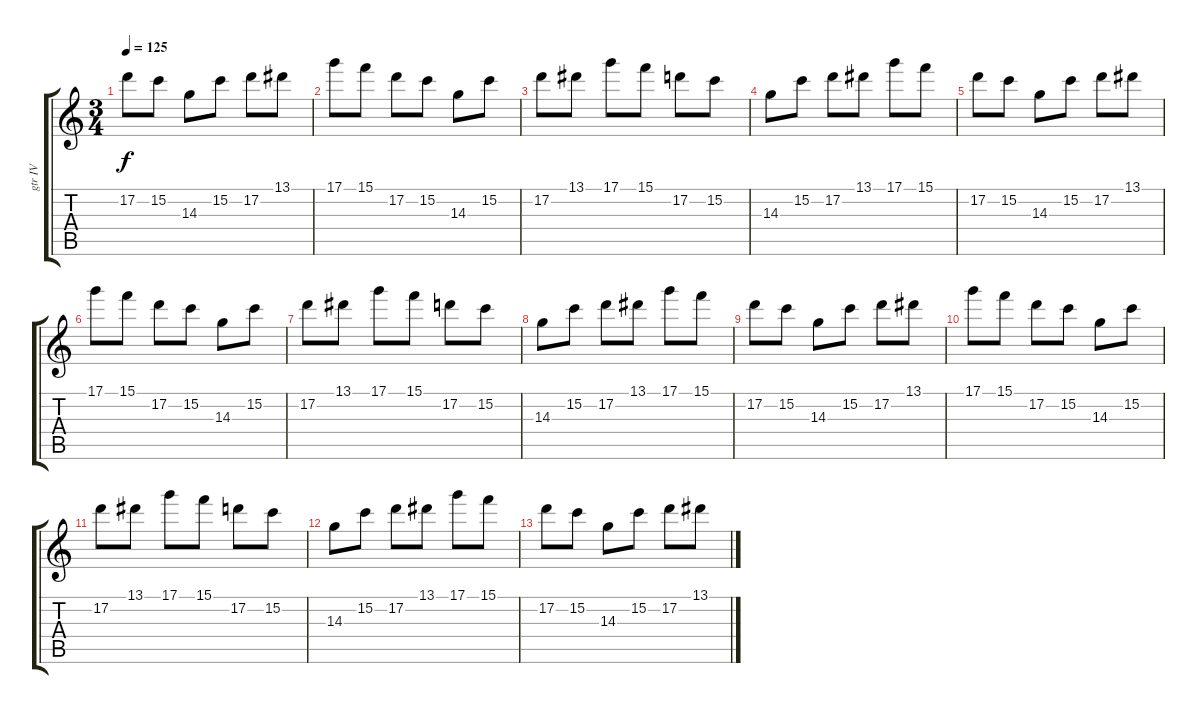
\track ("gtr IV" "gtr IV") {instrument distortionguitar}
\staff {score tabs}
\tuning (D4 A3 F3 C3 G2 C2) {hide}
\ts (3 4)
\tempo 125
\clef g2
\ks c
17.2.8{dy f} 15.2.8 14.3.8 15.2.8 17.2.8 13.1.8 |
17.1.8{volume 1} 15.1.8 17.2.8 15.2.8 14.3.8 15.2.8 |
17.2.8 13.1.8 17.1.8 15.1.8 17.2.8 15.2.8 |
14.3.8 15.2.8 17.2.8 13.1.8 17.1.8 15.1.8 |
17.2.8 15.2.8 14.3.8 15.2.8 17.2.8 13.1.8 |
17.1.8{volume 0} 15.1.8 17.2.8 15.2.8 14.3.8 15.2.8 |
17.2.8 13.1.8 17.1.8 15.1.8 17.2.8 15.2.8 |
14.3.8 15.2.8 17.2.8 13.1.8 17.1.8 15.1.8 |
17.2.8 15.2.8 14.3.8 15.2.8 17.2.8 13.1.8 |
17.1.8 15.1.8 17.2.8 15.2.8 14.3.8 15.2.8 |
17.2.8 13.1.8 17.1.8 15.1.8 17.2.8 15.2.8 |
14.3.8 15.2.8 17.2.8 13.1.8 17.1.8 15.1.8 |
17.2.8 15.2.8 14.3.8 15.2.8 17.2.8 13.1.8
